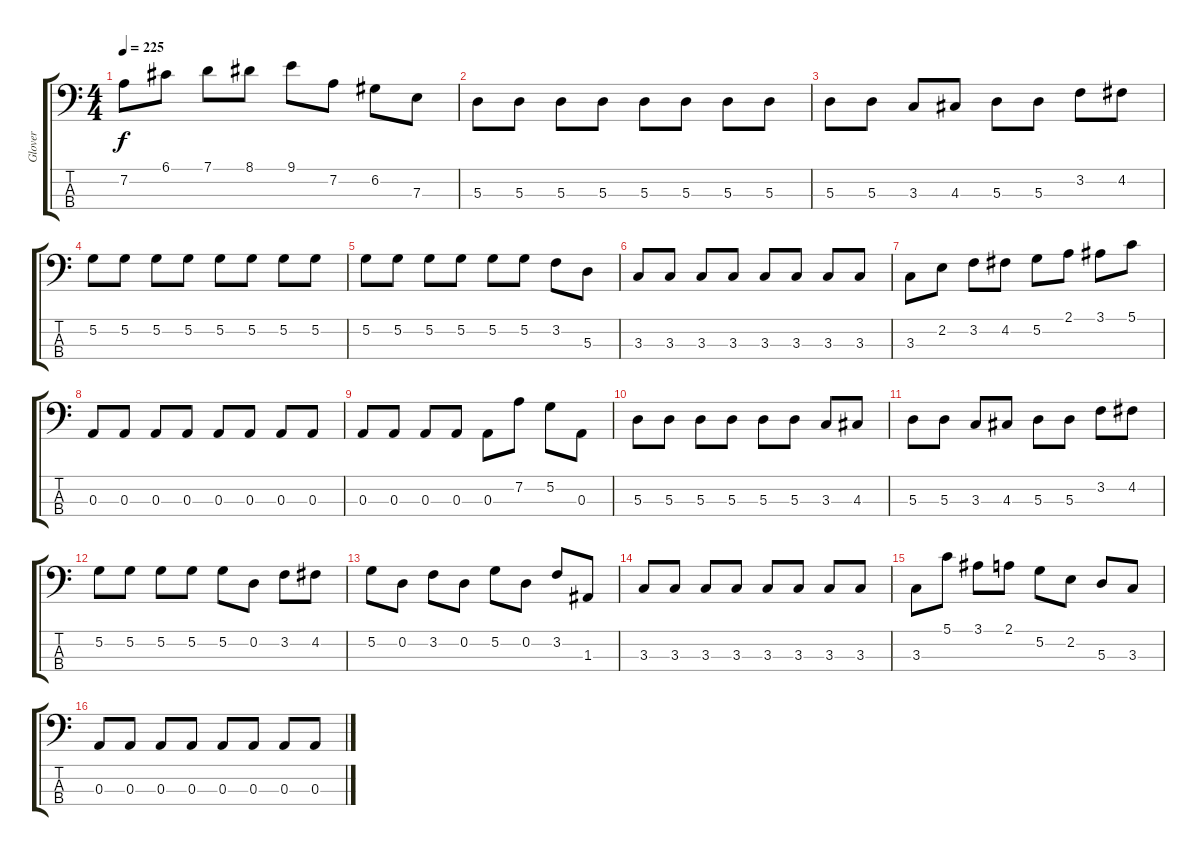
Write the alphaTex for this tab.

\track ("Glover" "Glover") {instrument electricbassfinger}
\staff {score tabs}
\tuning (G2 D2 A1 E1) {hide}
\ts (4 4)
\tempo 225
\clef f4
\ks c
7.2.8{dy f} 6.1.8 7.1.8 8.1.8 9.1.8 7.2.8 6.2.8 7.3.8 |
5.3.8 5.3.8 5.3.8 5.3.8 5.3.8 5.3.8 5.3.8 5.3.8 |
5.3.8 5.3.8 3.3.8 4.3.8 5.3.8 5.3.8 3.2.8 4.2.8 |
5.2.8 5.2.8 5.2.8 5.2.8 5.2.8 5.2.8 5.2.8 5.2.8 |
5.2.8 5.2.8 5.2.8 5.2.8 5.2.8 5.2.8 3.2.8 5.3.8 |
3.3.8 3.3.8 3.3.8 3.3.8 3.3.8 3.3.8 3.3.8 3.3.8 |
3.3.8 2.2.8 3.2.8 4.2.8 5.2.8 2.1.8 3.1.8 5.1.8 |
0.3.8 0.3.8 0.3.8 0.3.8 0.3.8 0.3.8 0.3.8 0.3.8 |
0.3.8 0.3.8 0.3.8 0.3.8 0.3.8 7.2.8 5.2.8 0.3.8 |
5.3.8 5.3.8 5.3.8 5.3.8 5.3.8 5.3.8 3.3.8 4.3.8 |
5.3.8 5.3.8 3.3.8 4.3.8 5.3.8 5.3.8 3.2.8 4.2.8 |
5.2.8 5.2.8 5.2.8 5.2.8 5.2.8 0.2.8 3.2.8 4.2.8 |
5.2.8 0.2.8 3.2.8 0.2.8 5.2.8 0.2.8 3.2.8 1.3.8 |
3.3.8 3.3.8 3.3.8 3.3.8 3.3.8 3.3.8 3.3.8 3.3.8 |
3.3.8 5.1.8 3.1.8 2.1.8 5.2.8 2.2.8 5.3.8 3.3.8 |
0.3.8 0.3.8 0.3.8 0.3.8 0.3.8 0.3.8 0.3.8 0.3.8
